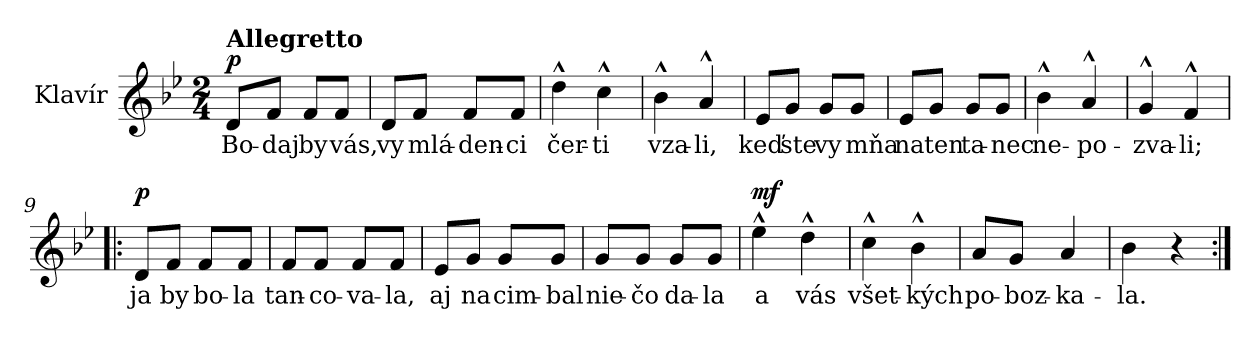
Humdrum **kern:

**kern	**text	**dynam
*part1	*part1	*part1
*staff1	*staff1	*staff1
*I"Klavír	*	*
*I'Kl.	*	*
*clefG2	*	*
*k[b-e-]	*	*
*M2/4	*	*
=1	=1	=1
!LO:TX:a:B:t=Allegretto	!	!
!	!LO:LY:b	!LO:DY:b
8d/L	Bo-	p
!	!LO:LY:b	!
8f/J	-daj	.
!	!LO:LY:b	!
8f/L	by	.
!	!LO:LY:b	!
8f/J	vás,	.
=2	=2	=2
!	!LO:LY:b	!
8d/L	vy	.
!	!LO:LY:b	!
8f/J	mlá-	.
!	!LO:LY:b	!
8f/L	-den-	.
!	!LO:LY:b	!
8f/J	-ci	.
=3	=3	=3
!	!LO:LY:b	!
4dd^^\	čer-	.
!	!LO:LY:b	!
4cc^^\	-ti	.
=4	=4	=4
!	!LO:LY:b	!
4b-^^\	vza-	.
!	!LO:LY:b	!
4a^^/	-li,	.
=5	=5	=5
!	!LO:LY:b	!
8e-/L	keď	.
!	!LO:LY:b	!
8g/J	ste	.
!	!LO:LY:b	!
8g/L	vy	.
!	!LO:LY:b	!
8g/J	mňa	.
!!LO:LB:g=z
=6	=6	=6
!	!LO:LY:b	!
8e-/L	na	.
!	!LO:LY:b	!
8g/J	ten	.
!	!LO:LY:b	!
8g/L	ta-	.
!	!LO:LY:b	!
8g/J	-nec	.
=7	=7	=7
!	!LO:LY:b	!
4b-^^\	ne-	.
!	!LO:LY:b	!
4a^^/	-po-	.
=8	=8	=8
!	!LO:LY:b	!
4g^^/	-zva-	.
!	!LO:LY:b	!
4f^^/	-li;	.
=9!|:	=9!|:	=9!|:
!	!LO:LY:b	!LO:DY:b
8d/L	ja	p
!	!LO:LY:b	!
8f/J	by	.
!	!LO:LY:b	!
8f/L	bo-	.
!	!LO:LY:b	!
8f/J	-la	.
=10	=10	=10
!	!LO:LY:b	!
8f/L	tan-	.
!	!LO:LY:b	!
8f/J	-co-	.
!	!LO:LY:b	!
8f/L	-va-	.
!	!LO:LY:b	!
8f/J	-la,	.
!!LO:LB:g=z
=11	=11	=11
!	!LO:LY:b	!
8e-/L	aj	.
!	!LO:LY:b	!
8g/J	na	.
!	!LO:LY:b	!
8g/L	cim-	.
!	!LO:LY:b	!
8g/J	-bal	.
=12	=12	=12
!	!LO:LY:b	!
8g/L	nie-	.
!	!LO:LY:b	!
8g/J	-čo	.
!	!LO:LY:b	!
8g/L	da-	.
!	!LO:LY:b	!
8g/J	-la	.
=13	=13	=13
!	!LO:LY:b	!LO:DY:b
4ee-^^\	a	mf
!	!LO:LY:b	!
4dd^^\	vás	.
=14	=14	=14
!	!LO:LY:b	!
4cc^^\	všet-	.
!	!LO:LY:b	!
4b-^^\	-kých	.
=15	=15	=15
!	!LO:LY:b	!
8a/L	po-	.
!	!LO:LY:b	!
8g/J	-boz-	.
!	!LO:LY:b	!
4a/	-ka-	.
=16	=16	=16
!	!LO:LY:b	!
4b-\	-la.	.
4r	.	.
=:|!	=:|!	=:|!
*-	*-	*-
